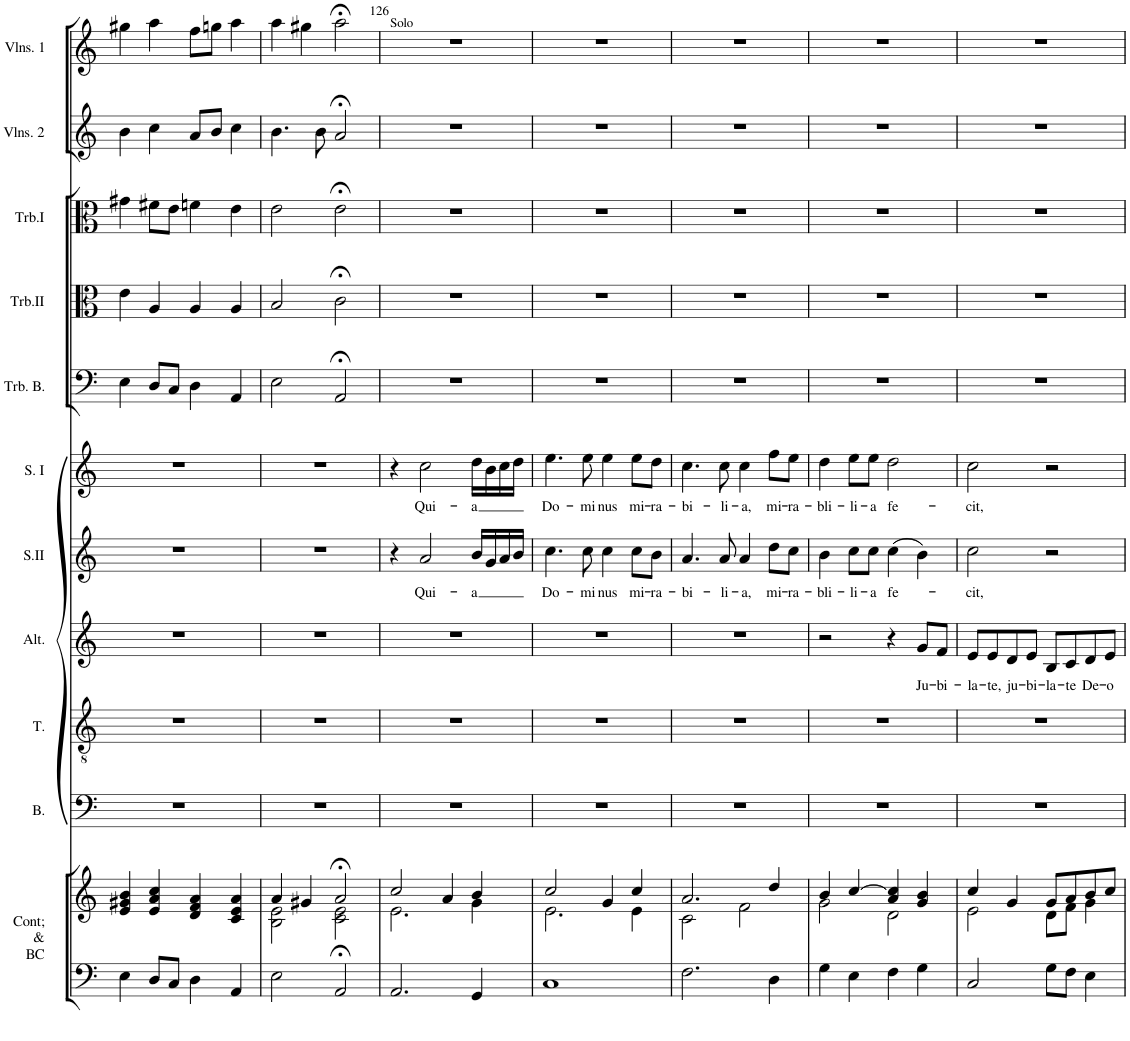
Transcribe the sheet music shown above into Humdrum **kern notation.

**kern	**kern	**kern	**kern	**kern	**text	**kern	**text	**kern	**text	**kern	**kern	**kern	**kern	**kern
*part11	*part11	*part10	*part9	*part8	*part8	*part7	*part7	*part6	*part6	*part5	*part4	*part3	*part2	*part1
*staff12	*staff11	*staff10	*staff9	*staff8	*staff8	*staff7	*staff7	*staff6	*staff6	*staff5	*staff4	*staff3	*staff2	*staff1
*I"Continuo &amp; Basse Continue	*	*I"Basse	*I"Ténor	*I"Alto	*	*I"Soprano II	*	*I"Soprane I	*	*I"Trombone Basse	*I"Trombone II	*I"Trombone I	*I"Deuxièmes Violons	*I"Premiers Violons
*I'Cont; &amp; BC	*	*I'B.	*I'T.	*I'Alt.	*	*I'S.II	*	*I'S. I	*	*I'Trb. B.	*I'Trb.II	*I'Trb.I	*I'Vlns. 2	*I'Vlns. 1
!!LO:PB:g=z
*clefF4	*clefG2	*clefF4	*clefGv2	*clefG2	*	*clefG2	*	*clefG2	*	*clefF4	*clefC3	*clefC3	*clefG2	*clefG2
*k[]	*k[]	*k[]	*k[]	*k[]	*	*k[]	*	*k[]	*	*k[]	*k[]	*k[]	*k[]	*k[]
*M4/4	*M4/4	*M4/4	*M4/4	*M4/4	*	*M4/4	*	*M4/4	*	*M4/4	*M4/4	*M4/4	*M4/4	*M4/4
*met(c)	*met(c)	*met(c)	*met(c)	*met(c)	*	*met(c)	*	*met(c)	*	*met(c)	*met(c)	*met(c)	*met(c)	*met(c)
=124	=124	=124	=124	=124	=124	=124	=124	=124	=124	=124	=124	=124	=124	=124
4E\	4e/ 4g#X/ 4b/	1r	1r	1r	.	1r	.	1r	.	4E\	4e\	4g#X\	4b\	4gg#X\
8D/L	4e/ 4a/ 4cc/	.	.	.	.	.	.	.	.	8D/L	4A/	8f#X\L	4cc\	4aa\
8C/J	.	.	.	.	.	.	.	.	.	8C/J	.	8e\J	.	.
4D\	4d/ 4f/ 4a/	.	.	.	.	.	.	.	.	4D\	4A/	4fn\	8a/L	8ff\L
.	.	.	.	.	.	.	.	.	.	.	.	.	8b/J	8ggn\J
4AA/	4c/ 4e/ 4a/	.	.	.	.	.	.	.	.	4AA/	4A/	4e\	4cc\	4aa\
=125	=125	=125	=125	=125	=125	=125	=125	=125	=125	=125	=125	=125	=125	=125
*	*^	*	*	*	*	*	*	*	*	*	*	*	*	*
2E\	4a/	2B\ 2e\	1r	1r	1r	.	1r	.	1r	.	2E\	2B/	2e\	4.b\	4aa\
.	4g#X/	.	.	.	.	.	.	.	.	.	.	.	.	.	4gg#X\
.	.	.	.	.	.	.	.	.	.	.	.	.	.	8b\	.
2AA;</	2a;</	2c\ 2e\	.	.	.	.	.	.	.	.	2AA;</	2c;<\	2e;<\	2a;</	2aa;<\
=126	=126	=126	=126	=126	=126	=126	=126	=126	=126	=126	=126	=126	=126	=126	=126
!	!	!	!	!	!	!	!	!	!	!	!	!	!	!	!LO:TX:a:t=Solo
2.AA/	2cc/	2.e\	1r	1r	1r	.	4r	.	4r	.	1r	1r	1r	1r	1r
!	!	!	!	!	!	!	!	!LO:LY:b	!	!LO:LY:b	!	!	!	!	!
.	.	.	.	.	.	.	2a/	Qui-	2cc\	Qui-	.	.	.	.	.
.	4a/	.	.	.	.	.	.	.	.	.	.	.	.	.	.
!	!	!	!	!	!	!	!	!LO:LY:b	!	!LO:LY:b	!	!	!	!	!
4GG/	4b/	4g\	.	.	.	.	16b/LL	-a	16dd\LL	-a	.	.	.	.	.
.	.	.	.	.	.	.	16g/	.	16b\	.	.	.	.	.	.
.	.	.	.	.	.	.	16a/	.	16cc\	.	.	.	.	.	.
.	.	.	.	.	.	.	16b/JJ	.	16dd\JJ	.	.	.	.	.	.
=127	=127	=127	=127	=127	=127	=127	=127	=127	=127	=127	=127	=127	=127	=127	=127
!	!	!	!	!	!	!	!	!LO:LY:b	!	!LO:LY:b	!	!	!	!	!
1C	2cc/	2.e\	1r	1r	1r	.	4.cc\	Do-	4.ee\	Do-	1r	1r	1r	1r	1r
!	!	!	!	!	!	!	!	!LO:LY:b	!	!LO:LY:b	!	!	!	!	!
.	.	.	.	.	.	.	8cc\	-mi-	8ee\	-mi-	.	.	.	.	.
!	!	!	!	!	!	!	!	!LO:LY:b	!	!LO:LY:b	!	!	!	!	!
.	4g/	.	.	.	.	.	4cc\	-nus	4ee\	-nus	.	.	.	.	.
!	!	!	!	!	!	!	!	!LO:LY:b	!	!LO:LY:b	!	!	!	!	!
.	4cc/	4e\	.	.	.	.	8cc\L	mi-	8ee\L	mi-	.	.	.	.	.
!	!	!	!	!	!	!	!	!LO:LY:b	!	!LO:LY:b	!	!	!	!	!
.	.	.	.	.	.	.	8b\J	-ra-	8dd\J	-ra-	.	.	.	.	.
=128	=128	=128	=128	=128	=128	=128	=128	=128	=128	=128	=128	=128	=128	=128	=128
!	!	!	!	!	!	!	!	!LO:LY:b	!	!LO:LY:b	!	!	!	!	!
2.F\	2.a/	2c\	1r	1r	1r	.	4.a/	-bi-	4.cc\	-bi-	1r	1r	1r	1r	1r
!	!	!	!	!	!	!	!	!LO:LY:b	!	!LO:LY:b	!	!	!	!	!
.	.	.	.	.	.	.	8a/	-li-	8cc\	-li-	.	.	.	.	.
!	!	!	!	!	!	!	!	!LO:LY:b	!	!LO:LY:b	!	!	!	!	!
.	.	2f\	.	.	.	.	4a/	-a,	4cc\	-a,	.	.	.	.	.
!	!	!	!	!	!	!	!	!LO:LY:b	!	!LO:LY:b	!	!	!	!	!
4D\	4dd/	.	.	.	.	.	8dd\L	mi-	8ff\L	mi-	.	.	.	.	.
!	!	!	!	!	!	!	!	!LO:LY:b	!	!LO:LY:b	!	!	!	!	!
.	.	.	.	.	.	.	8cc\J	-ra-	8ee\J	-ra-	.	.	.	.	.
=129	=129	=129	=129	=129	=129	=129	=129	=129	=129	=129	=129	=129	=129	=129	=129
!	!	!	!	!	!	!	!	!LO:LY:b	!	!LO:LY:b	!	!	!	!	!
4G\	4b/	2g\	1r	1r	2r	.	4b\	-bli-	4dd\	-bli-	1r	1r	1r	1r	1r
!	!	!	!	!	!	!	!	!LO:LY:b	!	!LO:LY:b	!	!	!	!	!
4E\	[4cc/	.	.	.	.	.	8cc\L	-li-	8ee\L	-li-	.	.	.	.	.
!	!	!	!	!	!	!	!	!LO:LY:b	!	!LO:LY:b	!	!	!	!	!
.	.	.	.	.	.	.	8cc\J	-a	8ee\J	-a	.	.	.	.	.
!	!	!	!	!	!	!	!	!LO:LY:b	!	!LO:LY:b	!	!	!	!	!
4F\	4a/ 4cc/]	2d\	.	.	4r	.	(4cc\	fe-	2dd\	fe-	.	.	.	.	.
!	!	!	!	!	!	!LO:LY:b	!	!	!	!	!	!	!	!	!
4G\	4g/ 4b/	.	.	.	8g/L	Ju-	4b\)	.	.	.	.	.	.	.	.
!	!	!	!	!	!	!LO:LY:b	!	!	!	!	!	!	!	!	!
.	.	.	.	.	8f/J	-bi-	.	.	.	.	.	.	.	.	.
=130	=130	=130	=130	=130	=130	=130	=130	=130	=130	=130	=130	=130	=130	=130	=130
!	!	!	!	!	!	!LO:LY:b	!	!LO:LY:b	!	!LO:LY:b	!	!	!	!	!
2C/	4cc/	2e\	1r	1r	8e/L	-la-	2cc\	-cit,	2cc\	-cit,	1r	1r	1r	1r	1r
!	!	!	!	!	!	!LO:LY:b	!	!	!	!	!	!	!	!	!
.	.	.	.	.	8e/	-te,	.	.	.	.	.	.	.	.	.
!	!	!	!	!	!	!LO:LY:b	!	!	!	!	!	!	!	!	!
.	4g/	.	.	.	8d/	ju-	.	.	.	.	.	.	.	.	.
!	!	!	!	!	!	!LO:LY:b	!	!	!	!	!	!	!	!	!
.	.	.	.	.	8e/J	-bi-	.	.	.	.	.	.	.	.	.
!	!	!	!	!	!	!LO:LY:b	!	!	!	!	!	!	!	!	!
8G\L	8g/L	8d\L	.	.	8B/L	-la-	2r	.	2r	.	.	.	.	.	.
!	!	!	!	!	!	!LO:LY:b	!	!	!	!	!	!	!	!	!
8F\J	8a/	8f\J	.	.	8c/	-te	.	.	.	.	.	.	.	.	.
!	!	!	!	!	!	!LO:LY:b	!	!	!	!	!	!	!	!	!
4E\	8b/	4g\	.	.	8d/	De-	.	.	.	.	.	.	.	.	.
!	!	!	!	!	!	!LO:LY:b	!	!	!	!	!	!	!	!	!
.	8cc/J	.	.	.	8e/J	-o	.	.	.	.	.	.	.	.	.
*	*v	*v	*	*	*	*	*	*	*	*	*	*	*	*	*
=	=	=	=	=	=	=	=	=	=	=	=	=	=	=
*-	*-	*-	*-	*-	*-	*-	*-	*-	*-	*-	*-	*-	*-	*-
